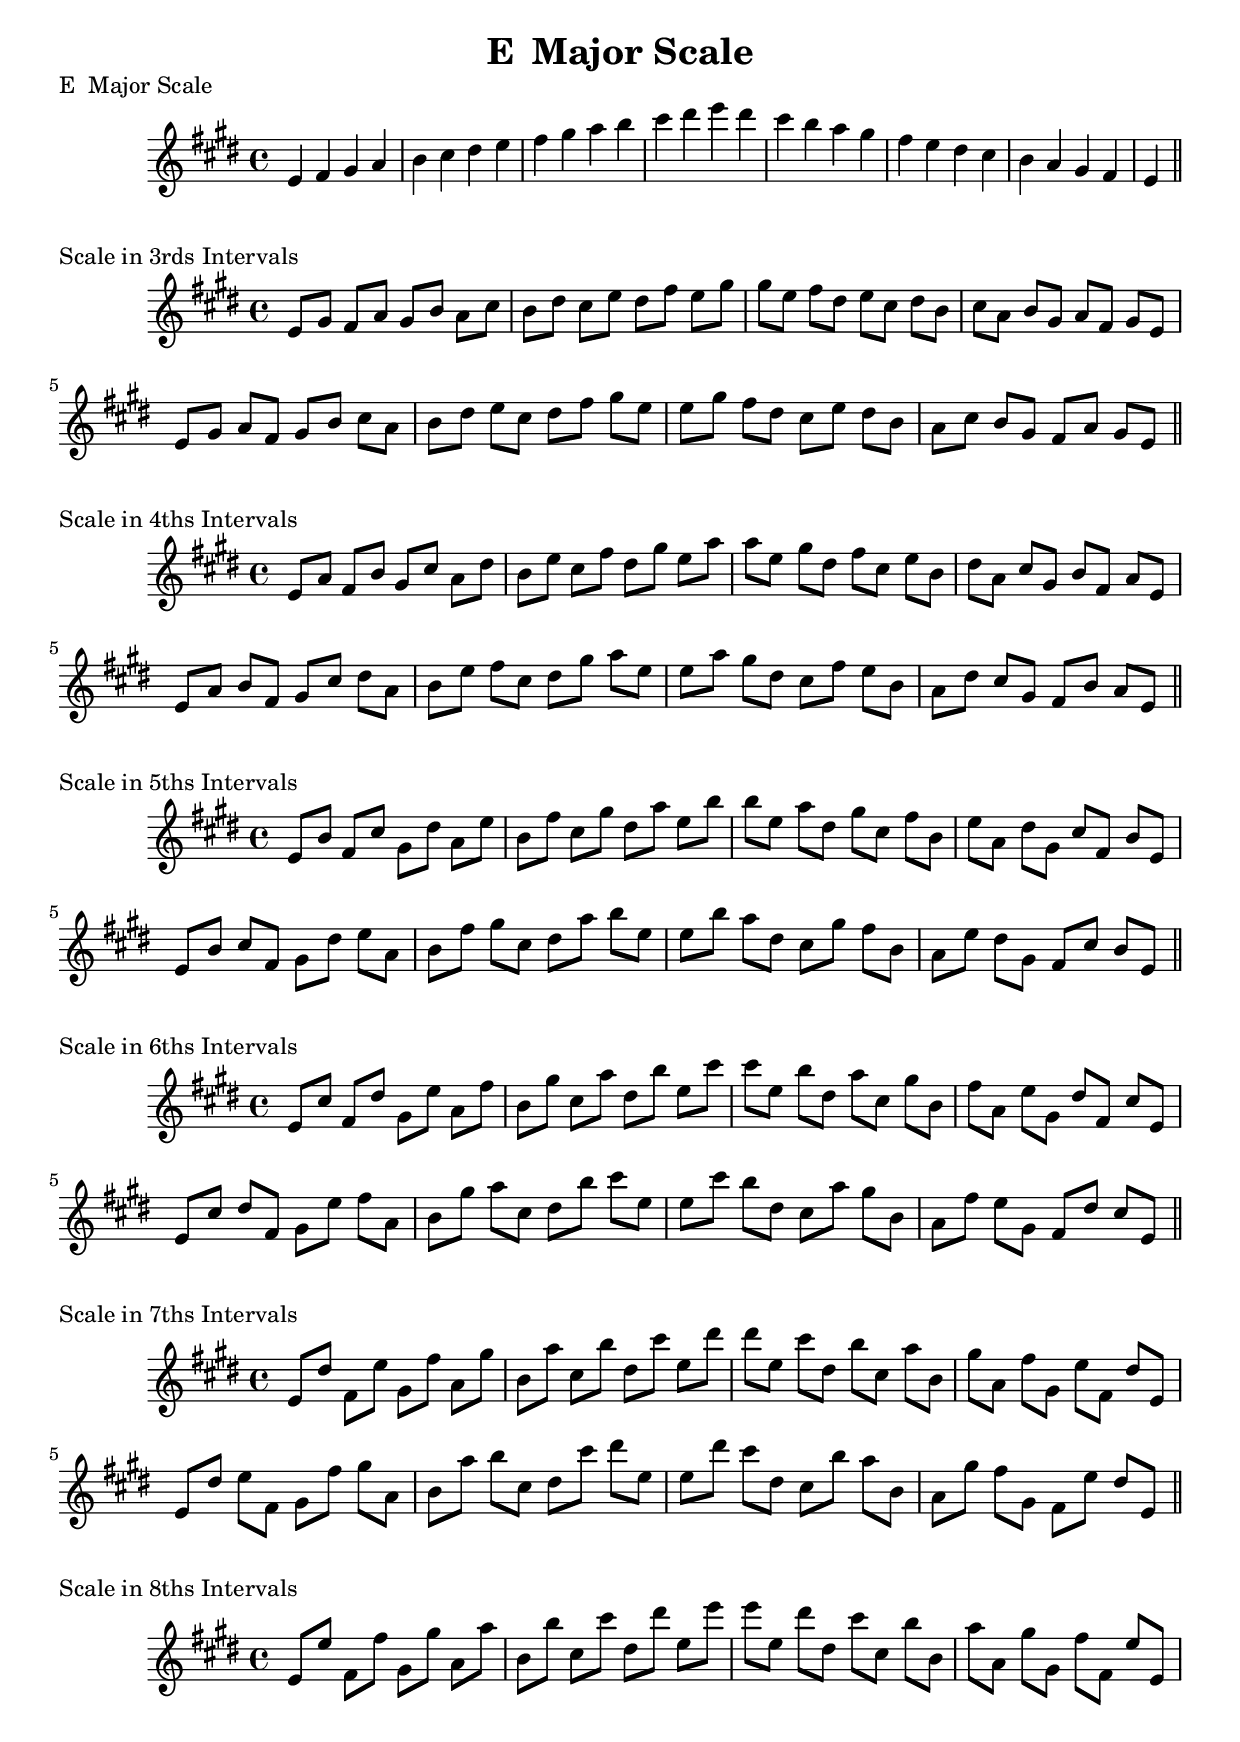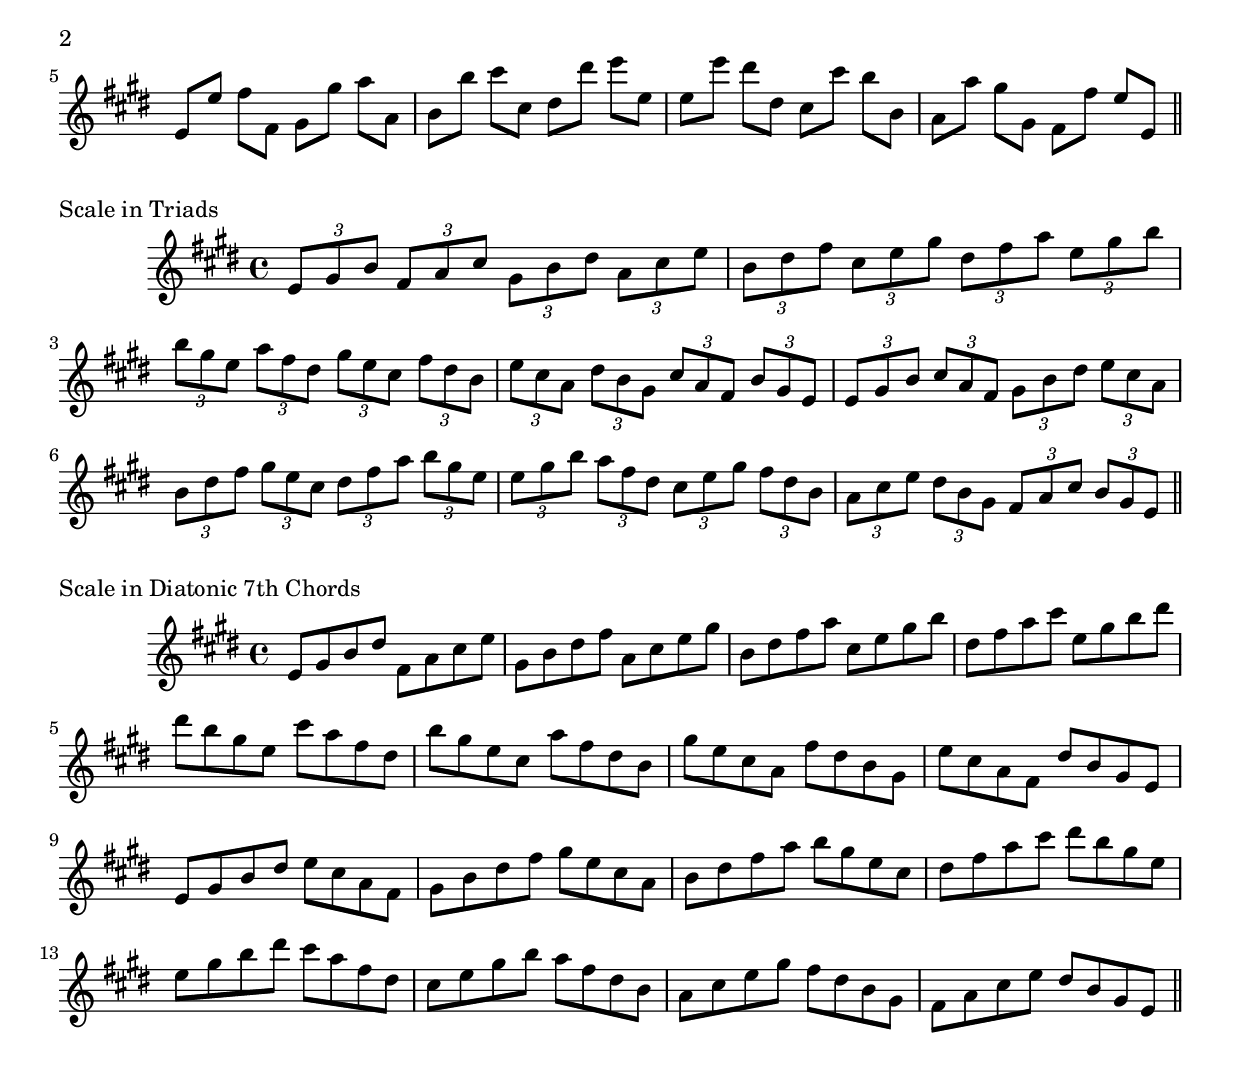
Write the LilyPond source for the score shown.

\version "2.18.2"

\include "scales.ly"

\header{
  title = \markup { "E" " Major Scale" }
}

\score {
  \transpose c e
  \new Staff \relative c' {
    \key c \major
    \CMajorScale
    \bar "||"
  }
  \header{
    piece = \markup { "E" " Major Scale" }
  }
}

\score {
  \transpose c e
  \new Staff \relative c' {
    \key c \major
    \set Timing.beamExceptions = #'()
    \set Timing.baseMoment = #'(ly:make-moment 1/4)
    \set Timing.beatStructure = #'(1 1 1 1)
    \CMajorScaleThirds
    \bar "||"
  }
  \header{
    piece = \markup { "Scale in 3rds Intervals" }
  }
}

\score {
  \transpose c e
  \new Staff \relative c' {
    \key c \major
    \set Timing.beamExceptions = #'()
    \set Timing.baseMoment = #'(ly:make-moment 1/4)
    \set Timing.beatStructure = #'(1 1 1 1)
    \CMajorScaleFourths
    \bar "||"
  }
  \header{
    piece = \markup { "Scale in 4ths Intervals" }
  }
}

\score {
  \transpose c e
  \new Staff \relative c' {
    \key c \major
    \set Timing.beamExceptions = #'()
    \set Timing.baseMoment = #'(ly:make-moment 1/4)
    \set Timing.beatStructure = #'(1 1 1 1)
    \CMajorScaleFifths
    \bar "||"
  }
  \header{
    piece = \markup { "Scale in 5ths Intervals" }
  }
}

\score {
  \transpose c e
  \new Staff \relative c' {
    \key c \major
    \set Timing.beamExceptions = #'()
    \set Timing.baseMoment = #'(ly:make-moment 1/4)
    \set Timing.beatStructure = #'(1 1 1 1)
    \CMajorScaleSixths
    \bar "||"
  }
  \header{
    piece = \markup { "Scale in 6ths Intervals" }
  }
}

\score {
  \transpose c e
  \new Staff \relative c' {
    \key c \major
    \set Timing.beamExceptions = #'()
    \set Timing.baseMoment = #'(ly:make-moment 1/4)
    \set Timing.beatStructure = #'(1 1 1 1)
    \CMajorScaleSevenths
    \bar "||"
  }
  \header{
    piece = \markup { "Scale in 7ths Intervals" }
  }
}

\score {
  \transpose c e
  \new Staff \relative c' {
    \key c \major
    \set Timing.beamExceptions = #'()
    \set Timing.baseMoment = #'(ly:make-moment 1/4)
    \set Timing.beatStructure = #'(1 1 1 1)
    \CMajorScaleEights
    \bar "||"
  }
  \header{
    piece = \markup { "Scale in 8ths Intervals" }
  }
}

\score {
  \transpose c e
  \new Staff \relative c' {
    \key c \major
    \CMajorScaleTriads
    \bar "||"
  }
  \header{
    piece = \markup { "Scale in Triads" }
  }
}

\score {
  \transpose c e
  \new Staff \relative c' {
    \key c \major
    \CMajorScaleChords
    \bar "||"
  }
  \header{
    piece = \markup { "Scale in Diatonic 7th Chords" }
  }
}